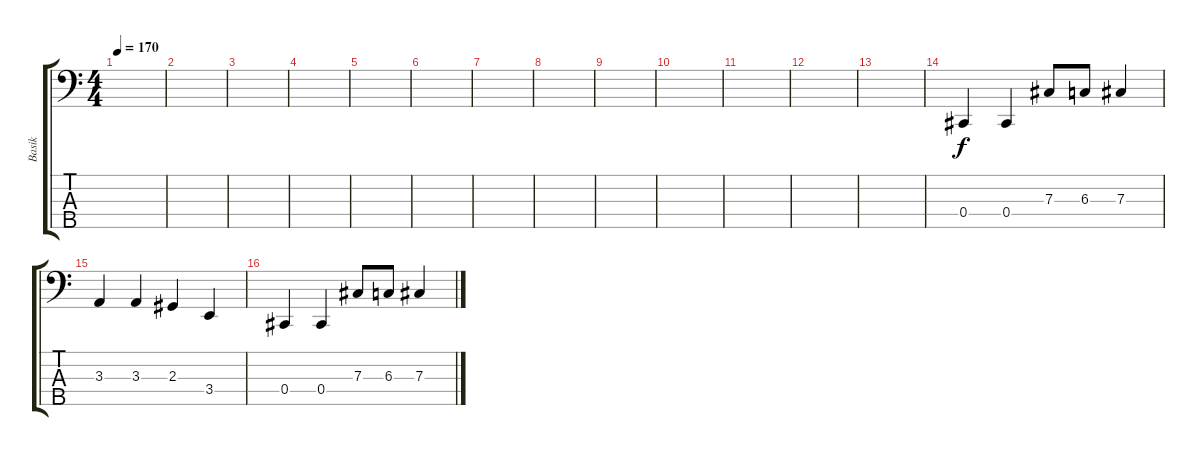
\track ("Basik" "Basik") {instrument electricbasspick}
\staff {score tabs}
\tuning (E2 B1 Gb1 Db1 Ab0) {hide}
\ts (4 4)
\tempo 170
\clef f4
\ks c
|
|
|
|
|
|
|
|
|
|
|
|
|
0.4.4 0.4.4 7.3.8 6.3.8 7.3.4 |
3.3.4 3.3.4 2.3.4 3.4.4 |
0.4.4 0.4.4 7.3.8 6.3.8 7.3.4
